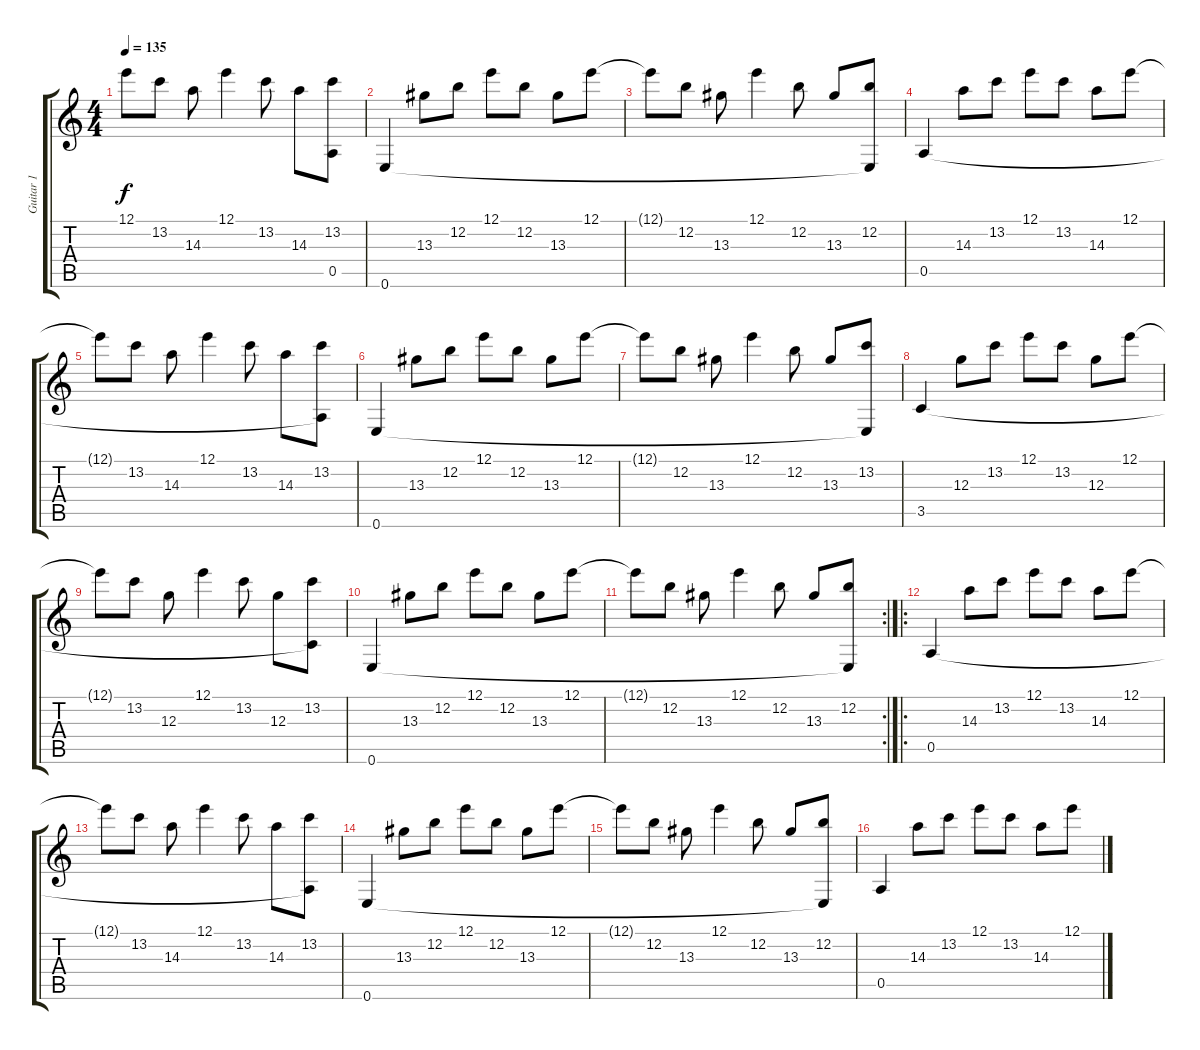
\track ("Guitar 1" "Guitar 1") {instrument acousticguitarnylon}
\staff {score tabs}
\tuning (E4 B3 G3 D3 A2 E2) {hide}
\ts (4 4)
\tempo 135
\clef g2
\ks c
12.1{t}.8{dy f} 13.2.8 14.3.8 12.1.4 13.2.8 14.3.8 (13.2 0.5{t}).8 |
0.6.4 13.3.8 12.2.8 12.1.8 12.2.8 13.3.8 12.1.8 |
12.1{t}.8 12.2.8 13.3.8 12.1.4 12.2.8 13.3.8 (12.2 0.6{t}).8 |
0.5.4 14.3.8 13.2.8 12.1.8 13.2.8 14.3.8 12.1.8 |
12.1{t}.8 13.2.8 14.3.8 12.1.4 13.2.8 14.3.8 (13.2 0.5{t}).8 |
0.6.4 13.3.8 12.2.8 12.1.8 12.2.8 13.3.8 12.1.8 |
12.1{t}.8 12.2.8 13.3.8 12.1.4 12.2.8 13.3.8 (13.2 0.6{t}).8 |
3.5.4 12.3.8 13.2.8 12.1.8 13.2.8 12.3.8 12.1.8 |
12.1{t}.8 13.2.8 12.3.8 12.1.4 13.2.8 12.3.8 (13.2 3.5{t}).8 |
0.6.4 13.3.8 12.2.8 12.1.8 12.2.8 13.3.8 12.1.8 |
\rc 2
12.1{t}.8 12.2.8 13.3.8 12.1.4 12.2.8 13.3.8 (12.2 0.6{t}).8 |
\ro
0.5.4 14.3.8 13.2.8 12.1.8 13.2.8 14.3.8 12.1.8 |
12.1{t}.8 13.2.8 14.3.8 12.1.4 13.2.8 14.3.8 (13.2 0.5{t}).8 |
0.6.4 13.3.8 12.2.8 12.1.8 12.2.8 13.3.8 12.1.8 |
12.1{t}.8 12.2.8 13.3.8 12.1.4 12.2.8 13.3.8 (12.2 0.6{t}).8 |
0.5.4 14.3.8 13.2.8 12.1.8 13.2.8 14.3.8 12.1.8
